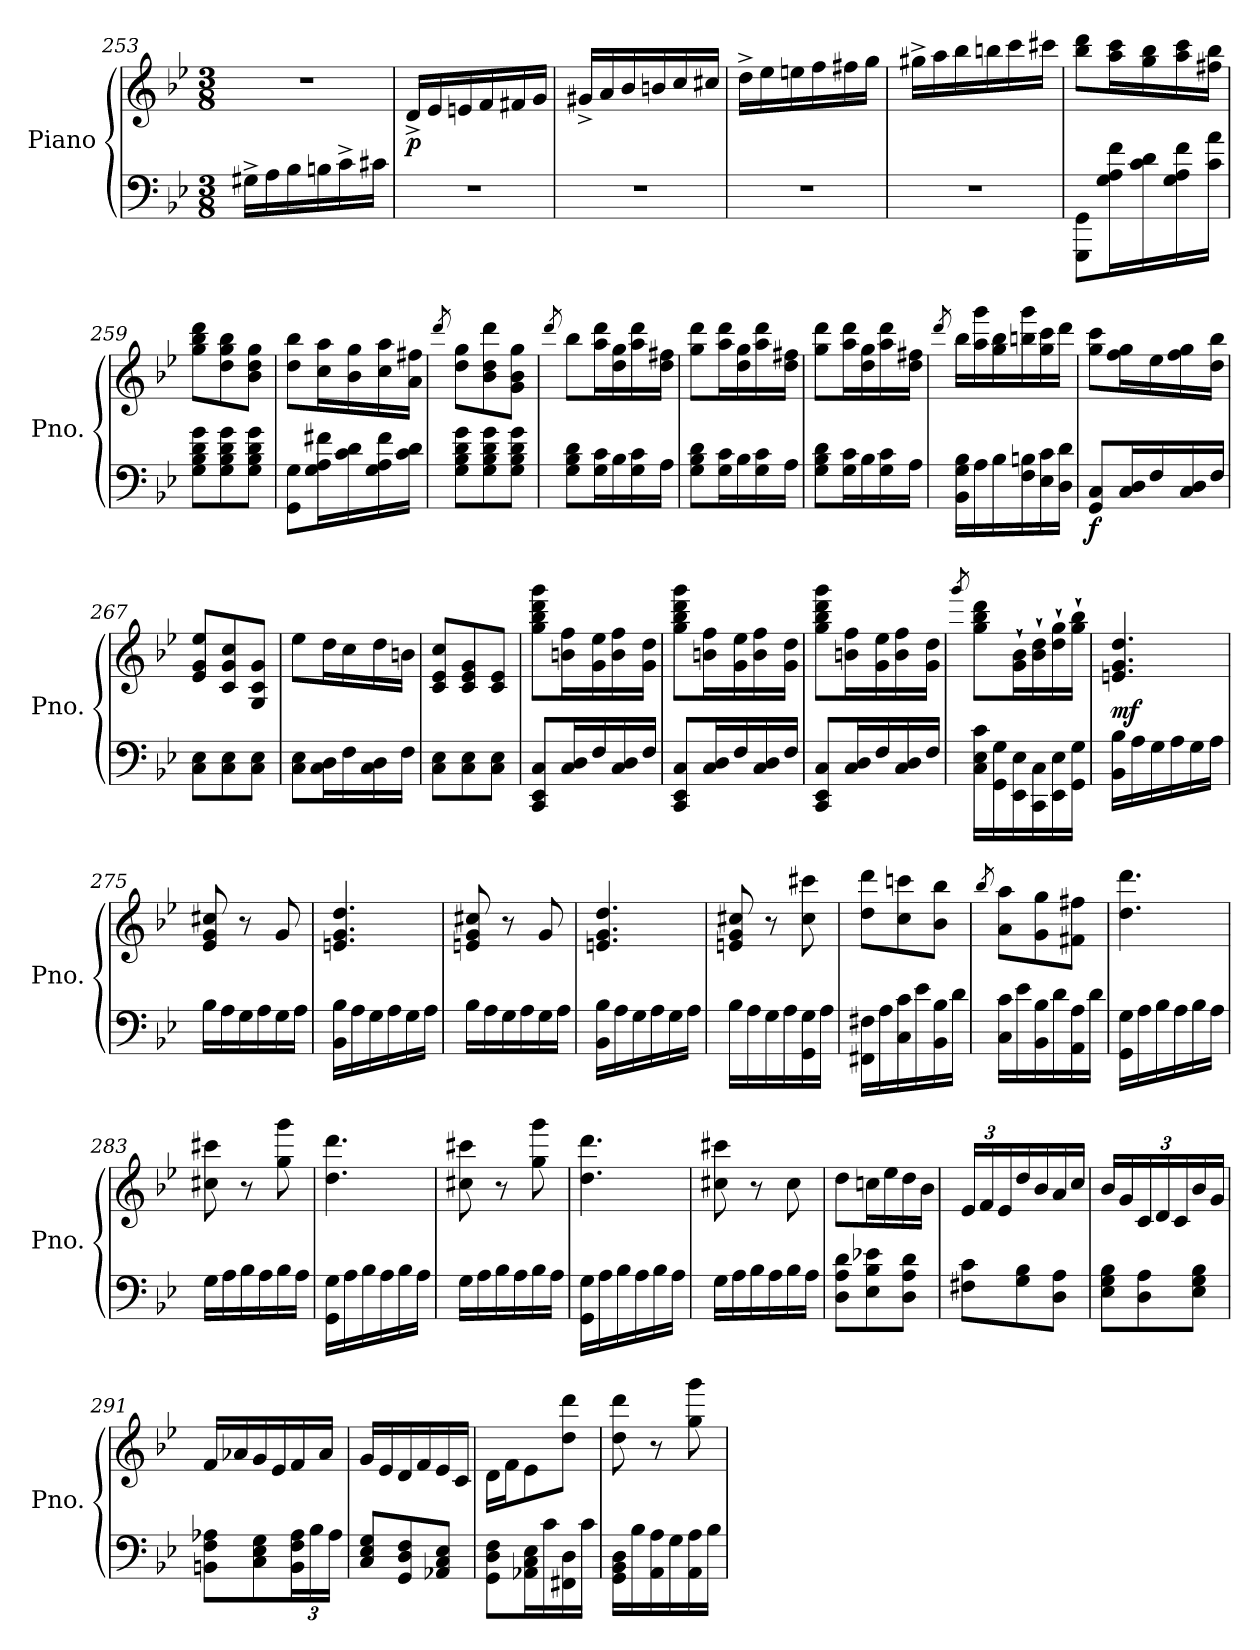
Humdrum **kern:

**kern	**kern	**dynam
*part1	*part1	*part1
*staff2	*staff1	*staff1/2
*I"Piano	*	*
*I'Pno.	*	*
*clefF4	*clefG2	*
*k[b-e-]	*k[b-e-]	*
*M3/8	*M3/8	*
=253	=253	=253
16G#X^\LL	4.r	.
16A\	.	.
16B-\	.	.
16Bn\	.	.
16c^\	.	.
16c#X\JJ	.	.
=254	=254	=254
!	!	!LO:DY:b
4.r	16d^/LL	p
.	16e-/	.
.	16en/	.
.	16f/	.
.	16f#X/	.
.	16g/JJ	.
=255	=255	=255
4.r	16g#X^/LL	.
.	16a/	.
.	16b-/	.
.	16bn/	.
.	16cc/	.
.	16cc#X/JJ	.
!!LO:LB:g=z
=256	=256	=256
4.r	16dd^\LL	.
.	16ee-\	.
.	16een\	.
.	16ff\	.
.	16ff#X\	.
.	16gg\JJ	.
=257	=257	=257
4.r	16gg#X^\LL	.
.	16aa\	.
.	16bb-\	.
.	16bbn\	.
.	16ccc\	.
.	16ccc#X\JJ	.
=258	=258	=258
8GGG\ 8GG\L	8bb-\ 8ddd\L	.
16G\ 16A\ 16f\L	16aa\ 16ccc\L	.
16c\ 16d\	16gg\ 16bb-\	.
16G\ 16A\ 16f\	16aa\ 16ccc\	.
16c\ 16a\JJ	16ff#X\ 16bb-\JJ	.
=259	=259	=259
8G\ 8B-\ 8d\ 8g\L	8gg\ 8bb-\ 8ddd\L	.
8G\ 8B-\ 8d\ 8g\	8dd\ 8gg\ 8bb-\	.
8G\ 8B-\ 8d\ 8g\J	8b-\ 8dd\ 8gg\J	.
=260	=260	=260
8GG\ 8G\L	8dd\ 8bb-\L	.
16G\ 16A\ 16f#X\L	16cc\ 16aa\L	.
16c\ 16d\	16b-\ 16gg\	.
16G\ 16A\ 16f#\	16cc\ 16aa\	.
16c\ 16d\JJ	16a\ 16ff#X\JJ	.
!!LO:PB:g=z
=261	=261	=261
.	8qddd/	.
8G\ 8B-\ 8d\ 8g\L	8dd\ 8gg\L	.
8G\ 8B-\ 8d\ 8g\	8b-\ 8dd\ 8ddd\	.
8G\ 8B-\ 8d\ 8g\J	8g\ 8b-\ 8gg\J	.
=262	=262	=262
.	8qddd/	.
8G\ 8B-\ 8d\L	8bb-\L	.
16G\ 16c\L	16aa\ 16ddd\L	.
16B-\	16dd\ 16gg\	.
16G\ 16c\	16aa\ 16ddd\	.
16A\JJ	16dd\ 16ff#X\JJ	.
=263	=263	=263
8G\ 8B-\ 8d\L	8gg\ 8ddd\L	.
16G\ 16c\L	16aa\ 16ddd\L	.
16B-\	16dd\ 16gg\	.
16G\ 16c\	16aa\ 16ddd\	.
16A\JJ	16dd\ 16ff#X\JJ	.
=264	=264	=264
8G\ 8B-\ 8d\L	8gg\ 8ddd\L	.
16G\ 16c\L	16aa\ 16ddd\L	.
16B-\	16dd\ 16gg\	.
16G\ 16c\	16aa\ 16ddd\	.
16A\JJ	16dd\ 16ff#X\JJ	.
=265	=265	=265
.	8qddd/	.
16BB-\ 16G\ 16B-\LL	16bb-\LL	.
16A\	16aa\ 16ggg\	.
16B-\	16gg\ 16bb-\	.
16F\ 16Bn\	16bbn\ 16ggg\	.
16E-\ 16c\	16gg\ 16ccc\	.
16D\ 16d\JJ	16ddd\JJ	.
!!LO:LB:g=z
=266	=266	=266
!	!	!LO:DY:b=2
8GG/ 8C/L	8gg\ 8ccc\L	f
16C/ 16D/L	16ff\ 16gg\L	.
16F/	16ee-\	.
16C/ 16D/	16ff\ 16gg\	.
16F/JJ	16dd\ 16bb-\JJ	.
=267	=267	=267
8C\ 8E-\L	8e-/ 8g/ 8ee-/L	.
8C\ 8E-\	8c/ 8g/ 8cc/	.
8C\ 8E-\J	8G/ 8c/ 8g/J	.
=268	=268	=268
8C\ 8E-\L	8ee-\L	.
16C\ 16D\L	16dd\L	.
16F\	16cc\	.
16C\ 16D\	16dd\	.
16F\JJ	16bn\JJ	.
=269	=269	=269
8C\ 8E-\L	8c/ 8e-/ 8cc/L	.
8C\ 8E-\	8c/ 8e-/ 8g/	.
8C\ 8E-\J	8c/ 8e-/J	.
=270	=270	=270
8CC/ 8EE-/ 8C/L	8gg\ 8bb-\ 8ddd\ 8ggg\L	.
16C/ 16D/L	16bn\ 16ff\L	.
16F/	16g\ 16ee-\	.
16C/ 16D/	16b\ 16ff\	.
16F/JJ	16g\ 16dd\JJ	.
=271	=271	=271
8CC/ 8EE-/ 8C/L	8gg\ 8bb-\ 8ddd\ 8ggg\L	.
16C/ 16D/L	16bn\ 16ff\L	.
16F/	16g\ 16ee-\	.
16C/ 16D/	16b\ 16ff\	.
16F/JJ	16g\ 16dd\JJ	.
!!LO:LB:g=z
=272	=272	=272
8CC/ 8EE-/ 8C/L	8gg\ 8bb-\ 8ddd\ 8ggg\L	.
16C/ 16D/L	16bn\ 16ff\L	.
16F/	16g\ 16ee-\	.
16C/ 16D/	16b\ 16ff\	.
16F/JJ	16g\ 16dd\JJ	.
=273	=273	=273
.	8qggg/	.
16C\ 16E-\ 16c\LL	8gg\ 8bb-\ 8ddd\L	.
16GG\ 16G\	.	.
16EE-\ 16E-\	16g\` 16b-\`L	.
16CC\ 16C\	16b-\` 16dd\`	.
16EE-\ 16E-\	16dd\` 16gg\`	.
16GG\ 16G\JJ	16gg\` 16bb-\`JJ	.
=274	=274	=274
!	!	!LO:DY:a=2
16BB-\ 16B-\LL	4.en/ 4.g/ 4.dd/	mf
16A\	.	.
16G\	.	.
16A\	.	.
16G\	.	.
16A\JJ	.	.
=275	=275	=275
16B-\LL	8e-/ 8g/ 8cc#X/	.
16A\	.	.
16G\	8r	.
16A\	.	.
16G\	8g/	.
16A\JJ	.	.
=276	=276	=276
16BB-\ 16B-\LL	4.en/ 4.g/ 4.dd/	.
16A\	.	.
16G\	.	.
16A\	.	.
16G\	.	.
16A\JJ	.	.
=277	=277	=277
16B-\LL	8en/ 8g/ 8cc#X/	.
16A\	.	.
16G\	8r	.
16A\	.	.
16G\	8g/	.
16A\JJ	.	.
!!LO:LB:g=z
=278	=278	=278
16BB-\ 16B-\LL	4.en/ 4.g/ 4.dd/	.
16A\	.	.
16G\	.	.
16A\	.	.
16G\	.	.
16A\JJ	.	.
=279	=279	=279
16B-\LL	8en/ 8g/ 8cc#X/	.
16A\	.	.
16G\	8r	.
16A\	.	.
16GG\ 16G\	8cc#\ 8ccc#X\	.
16A\JJ	.	.
=280	=280	=280
16FF#X\ 16F#X\LL	8dd\ 8ddd\L	.
16A\	.	.
16C\ 16c\	8cc\ 8cccn\	.
16e-\	.	.
16BB-\ 16B-\	8b-\ 8bb-\J	.
16d\JJ	.	.
=281	=281	=281
.	8qbb-/	.
16C\ 16c\LL	8a\ 8aa\L	.
16e-\	.	.
16BB-\ 16B-\	8g\ 8gg\	.
16d\	.	.
16AA\ 16A\	8f#X\ 8ff#X\J	.
16d\JJ	.	.
=282	=282	=282
16GG\ 16G\LL	4.dd\ 4.ddd\	.
16A\	.	.
16B-\	.	.
16A\	.	.
16B-\	.	.
16A\JJ	.	.
=283	=283	=283
16G\LL	8cc#X\ 8ccc#X\	.
16A\	.	.
16B-\	8r	.
16A\	.	.
16B-\	8gg\ 8ggg\	.
16A\JJ	.	.
!!LO:LB:g=z
=284	=284	=284
16GG\ 16G\LL	4.dd\ 4.ddd\	.
16A\	.	.
16B-\	.	.
16A\	.	.
16B-\	.	.
16A\JJ	.	.
=285	=285	=285
16G\LL	8cc#X\ 8ccc#X\	.
16A\	.	.
16B-\	8r	.
16A\	.	.
16B-\	8gg\ 8ggg\	.
16A\JJ	.	.
=286	=286	=286
16GG\ 16G\LL	4.dd\ 4.ddd\	.
16A\	.	.
16B-\	.	.
16A\	.	.
16B-\	.	.
16A\JJ	.	.
=287	=287	=287
16G\LL	8cc#X\ 8ccc#X\	.
16A\	.	.
16B-\	8r	.
16A\	.	.
16B-\	8cc#\	.
16A\JJ	.	.
=288	=288	=288
8D\ 8A\ 8d\L	8dd\L	.
8E-\ 8B-\ 8e-X\	16ccn\L	.
.	16ee-\	.
8D\ 8A\ 8d\J	16dd\	.
.	16b-\JJ	.
=289	=289	=289
*	*Xbrackettup	*
8F#X\ 8c\L	24e-/LL	.
.	24f/	.
.	24e-/	.
8G\ 8B-\	16dd/	.
.	16b-/	.
8D\ 8A\J	16a/	.
.	16cc/JJ	.
!!LO:PB:g=z
=290	=290	=290
8E-\ 8G\ 8B-\L	16b-/LL	.
.	16g/	.
8D\ 8A\	24c/	.
.	24d/	.
.	24c/	.
8E-\ 8G\ 8B-\J	16b-/	.
.	16g/JJ	.
=291	=291	=291
8BBn\ 8F\ 8A-X\L	16f/LL	.
.	16a-X/	.
8C\ 8E-\ 8G\	16g/	.
.	16e-/	.
*Xbrackettup	*	*
24BB\ 24F\ 24A-\L	16f/	.
24B-\	.	.
.	16a-/JJ	.
24A-\JJ	.	.
=292	=292	=292
8C/ 8E-/ 8G/L	16g/LL	.
.	16e-/	.
8GG/ 8D/ 8F/	16d/	.
.	16f/	.
8AA-X/ 8C/ 8E-/J	16e-/	.
.	16c/JJ	.
=293	=293	=293
8GG\ 8D\ 8F\L	16d\LL	.
.	16f\J	.
16AA-X\ 16C\ 16E-\L	8e-\	.
16c\	.	.
16FF#X\ 16D\	8dd\ 8ddd\J	.
16c\JJ	.	.
=294	=294	=294
16GG\ 16BB-\ 16D\LL	8dd\ 8ddd\	.
16B-\	.	.
16AA\ 16A\	8r	.
16G\	.	.
16AA\ 16A\	8gg\ 8ggg\	.
16B-\JJ	.	.
=	=	=
*-	*-	*-
